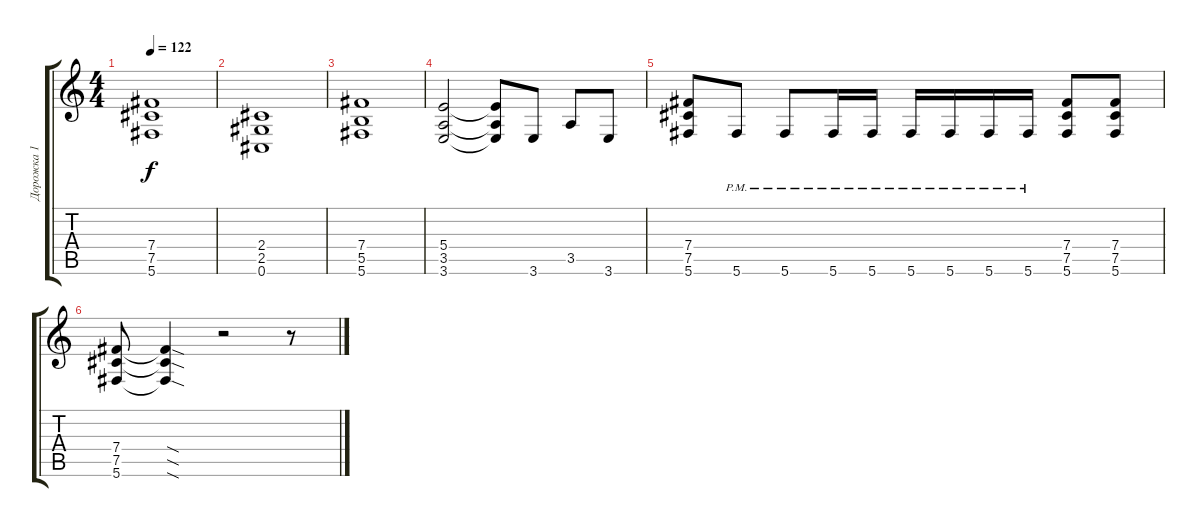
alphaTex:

\track ("Дорожка 1" "Дорожка 1") {instrument distortionguitar}
\staff {score tabs}
\tuning (Db4 Ab3 E3 B2 Gb2 Db2) {hide}
\ts (4 4)
\tempo 122
\clef g2
\ks c
(7.4 7.5 5.6).1{dy f} |
(2.4 2.5 0.6).1 |
(7.4 5.5 5.6).1 |
(5.4 3.5 3.6).2 (5.4{t} 3.5{t} 3.6{t}).8 3.6.8 3.5.8 3.6.8 |
(7.4 7.5 5.6).8 5.6{pm}.8 5.6{pm}.8 5.6{pm}.16 5.6{pm}.16 5.6{pm}.16 5.6{pm}.16 5.6{pm}.16 5.6{pm}.16 (7.4 7.5 5.6).8 (7.4 7.5 5.6).8 |
(7.4 7.5 5.6).8 (7.4{sod t} 7.5{sod t} 5.6{sod t}).4 r.2 r.8
